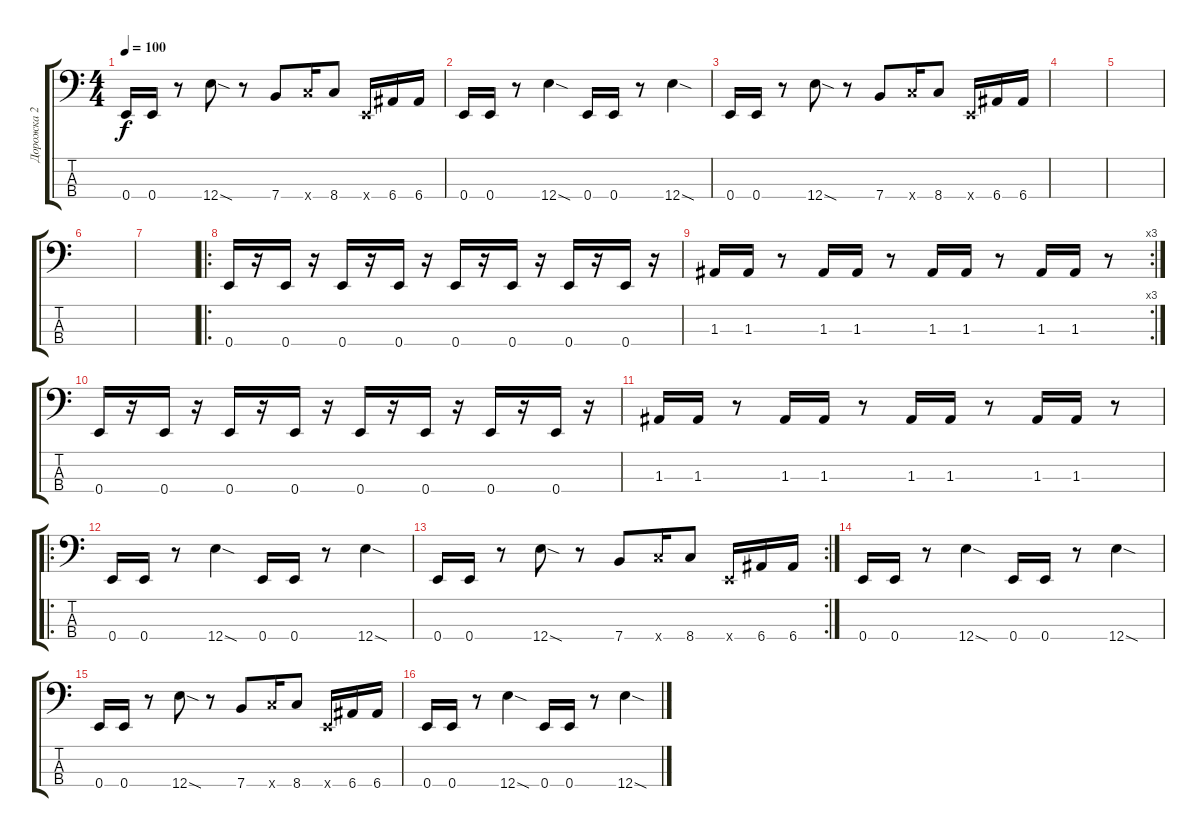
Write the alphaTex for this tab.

\track ("Дорожка 2" "Дорожка 2") {instrument electricbassfinger}
\staff {score tabs}
\tuning (G2 D2 A1 E1) {hide}
\ts (4 4)
\tempo 100
\clef f4
\ks c
0.4.16{dy f} 0.4.16 r.8 12.4{sod}.8 r.8 7.4.8 8.4{x}.16 8.4.8 0.4{x}.16 6.4.16 6.4.16 |
0.4.16 0.4.16 r.8 12.4{sod}.4 0.4.16 0.4.16 r.8 12.4{sod}.4 |
0.4.16 0.4.16 r.8 12.4{sod}.8 r.8 7.4.8 8.4{x}.16 8.4.8 0.4{x}.16 6.4.16 6.4.16 |
|
|
|
|
\ro
0.4.16 r.16 0.4.16 r.16 0.4.16 r.16 0.4.16 r.16 0.4.16 r.16 0.4.16 r.16 0.4.16 r.16 0.4.16 r.16 |
\rc 3
1.3.16 1.3.16 r.8 1.3.16 1.3.16 r.8 1.3.16 1.3.16 r.8 1.3.16 1.3.16 r.8 |
0.4.16 r.16 0.4.16 r.16 0.4.16 r.16 0.4.16 r.16 0.4.16 r.16 0.4.16 r.16 0.4.16 r.16 0.4.16 r.16 |
1.3.16 1.3.16 r.8 1.3.16 1.3.16 r.8 1.3.16 1.3.16 r.8 1.3.16 1.3.16 r.8 |
\ro
0.4.16 0.4.16 r.8 12.4{sod}.4 0.4.16 0.4.16 r.8 12.4{sod}.4 |
\rc 2
0.4.16 0.4.16 r.8 12.4{sod}.8 r.8 7.4.8 8.4{x}.16 8.4.8 0.4{x}.16 6.4.16 6.4.16 |
0.4.16 0.4.16 r.8 12.4{sod}.4 0.4.16 0.4.16 r.8 12.4{sod}.4 |
0.4.16 0.4.16 r.8 12.4{sod}.8 r.8 7.4.8 8.4{x}.16 8.4.8 0.4{x}.16 6.4.16 6.4.16 |
0.4.16 0.4.16 r.8 12.4{sod}.4 0.4.16 0.4.16 r.8 12.4{sod}.4
